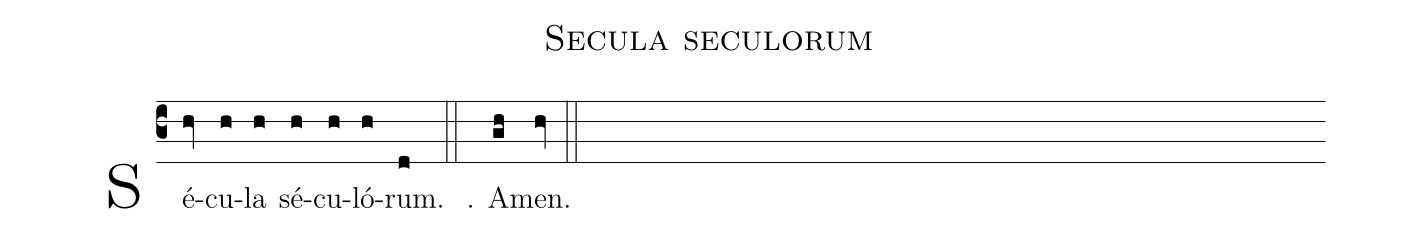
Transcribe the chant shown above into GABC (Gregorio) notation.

name: Secula seculorum;
%%
(c3) sé(hv)cu(h)la(h) sé(h)cu(h)ló(h)rum.(d) (::)
<sp>℟.</sp> A(gh)men.(hv) (::)
